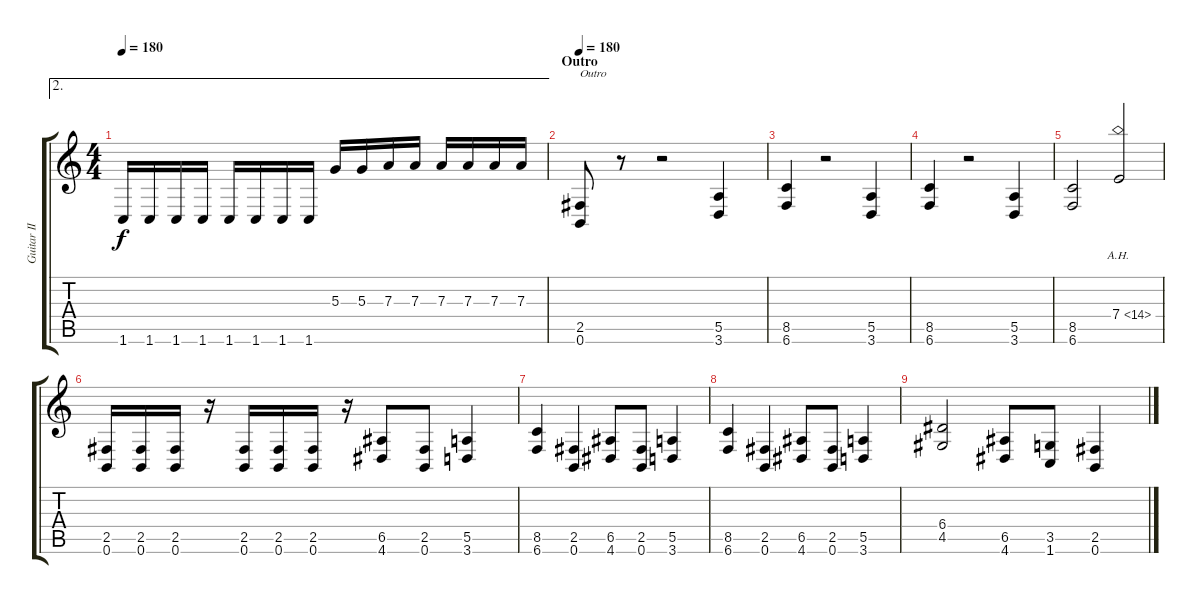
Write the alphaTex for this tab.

\track ("Guitar II [Alex Auburn]" "Guitar II ") {instrument distortionguitar}
\staff {score tabs}
\tuning (B3 Gb3 D3 A2 E2 B1) {hide}
\ae 2
\ts (4 4)
\tempo 180
\clef g2
\ks c
1.6.16{dy f} 1.6.16 1.6.16 1.6.16 1.6.16 1.6.16 1.6.16 1.6.16 5.3.16 5.3.16 7.3.16 7.3.16 7.3.16 7.3.16 7.3.16 7.3.16 |
\section ("" "Outro")
\tempo 180
(2.5 0.6).8{txt "Outro"} r.8 r.2 (5.5 3.6).4 |
(8.5 6.6).4 r.2 (5.5 3.6).4 |
(8.5 6.6).4 r.2 (5.5 3.6).4 |
(8.5 6.6).2 7.4{ah 7}.2 |
(2.5 0.6).16 (2.5 0.6).16 (2.5 0.6).16 r.16 (2.5 0.6).16 (2.5 0.6).16 (2.5 0.6).16 r.16 (6.5 4.6).8 (2.5 0.6).8 (5.5 3.6).4 |
(8.5 6.6).4 (2.5 0.6).4 (6.5 4.6).8 (2.5 0.6).8 (5.5 3.6).4 |
(8.5 6.6).4 (2.5 0.6).4 (6.5 4.6).8 (2.5 0.6).8 (5.5 3.6).4 |
(6.4 4.5).2 (6.5 4.6).8 (3.5 1.6).8 (2.5 0.6).4
